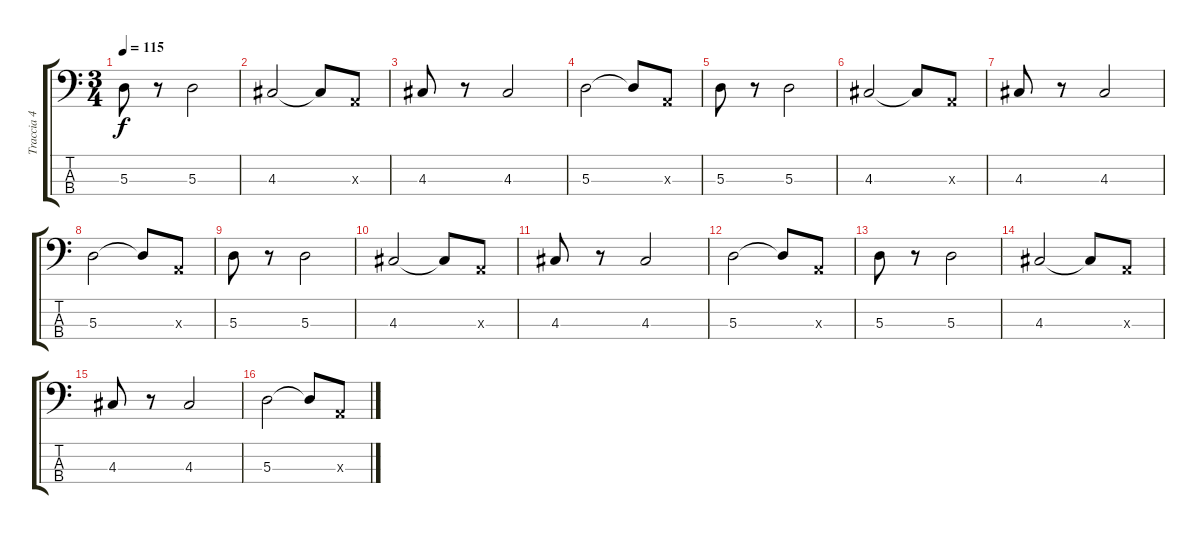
\track ("Traccia 4" "Traccia 4") {instrument electricbassfinger}
\staff {score tabs}
\tuning (G2 D2 A1 E1) {hide}
\ts (3 4)
\tempo 115
\clef f4
\ks c
5.3.8{dy f} r.8 5.3.2 |
4.3.2 4.3{t}.8 0.3{x}.8 |
4.3.8 r.8 4.3.2 |
5.3.2 5.3{t}.8 0.3{x}.8 |
5.3.8 r.8 5.3.2 |
4.3.2 4.3{t}.8 0.3{x}.8 |
4.3.8 r.8 4.3.2 |
5.3.2 5.3{t}.8 0.3{x}.8 |
5.3.8 r.8 5.3.2 |
4.3.2 4.3{t}.8 0.3{x}.8 |
4.3.8 r.8 4.3.2 |
5.3.2 5.3{t}.8 0.3{x}.8 |
5.3.8 r.8 5.3.2 |
4.3.2 4.3{t}.8 0.3{x}.8 |
4.3.8 r.8 4.3.2 |
5.3.2 5.3{t}.8 0.3{x}.8
